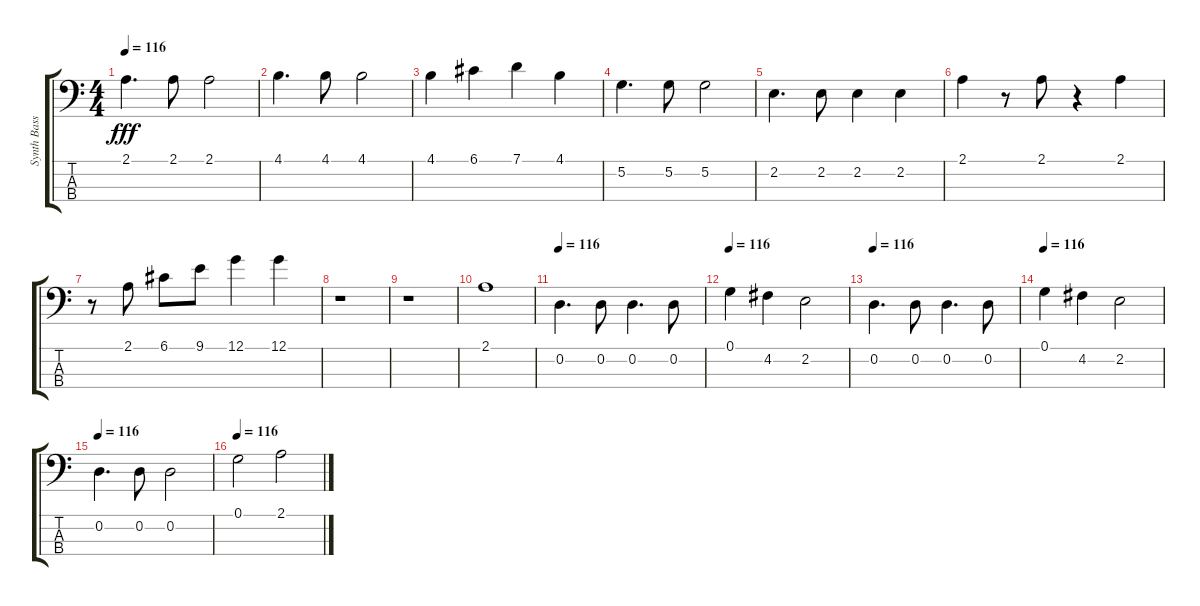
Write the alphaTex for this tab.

\track ("Synth Bass 2" "Synth Bass") {solo instrument electricbassfinger}
\staff {score tabs}
\tuning (G2 D2 A1 E1) {hide}
\ts (4 4)
\tempo 116
\clef f4
\ks c
2.1.4{d dy fff} 2.1.8 2.1.2 |
4.1.4{d} 4.1.8 4.1.2 |
4.1.4 6.1.4 7.1.4 4.1.4 |
5.2.4{d} 5.2.8 5.2.2 |
2.2.4{d} 2.2.8 2.2.4 2.2.4 |
2.1.4 r.8 2.1.8 r.4 2.1.4 |
r.8 2.1.8 6.1.8 9.1.8 12.1.4 12.1.4 |
r.1 |
r.1 |
2.1.1 |
\tempo 116
0.2.4{d} 0.2.8 0.2.4{d} 0.2.8 |
\tempo 116
0.1.4 4.2.4 2.2.2 |
\tempo 116
0.2.4{d} 0.2.8 0.2.4{d} 0.2.8 |
\tempo 116
0.1.4 4.2.4 2.2.2 |
\tempo 116
0.2.4{d} 0.2.8 0.2.2 |
\tempo 116
0.1.2 2.1.2
